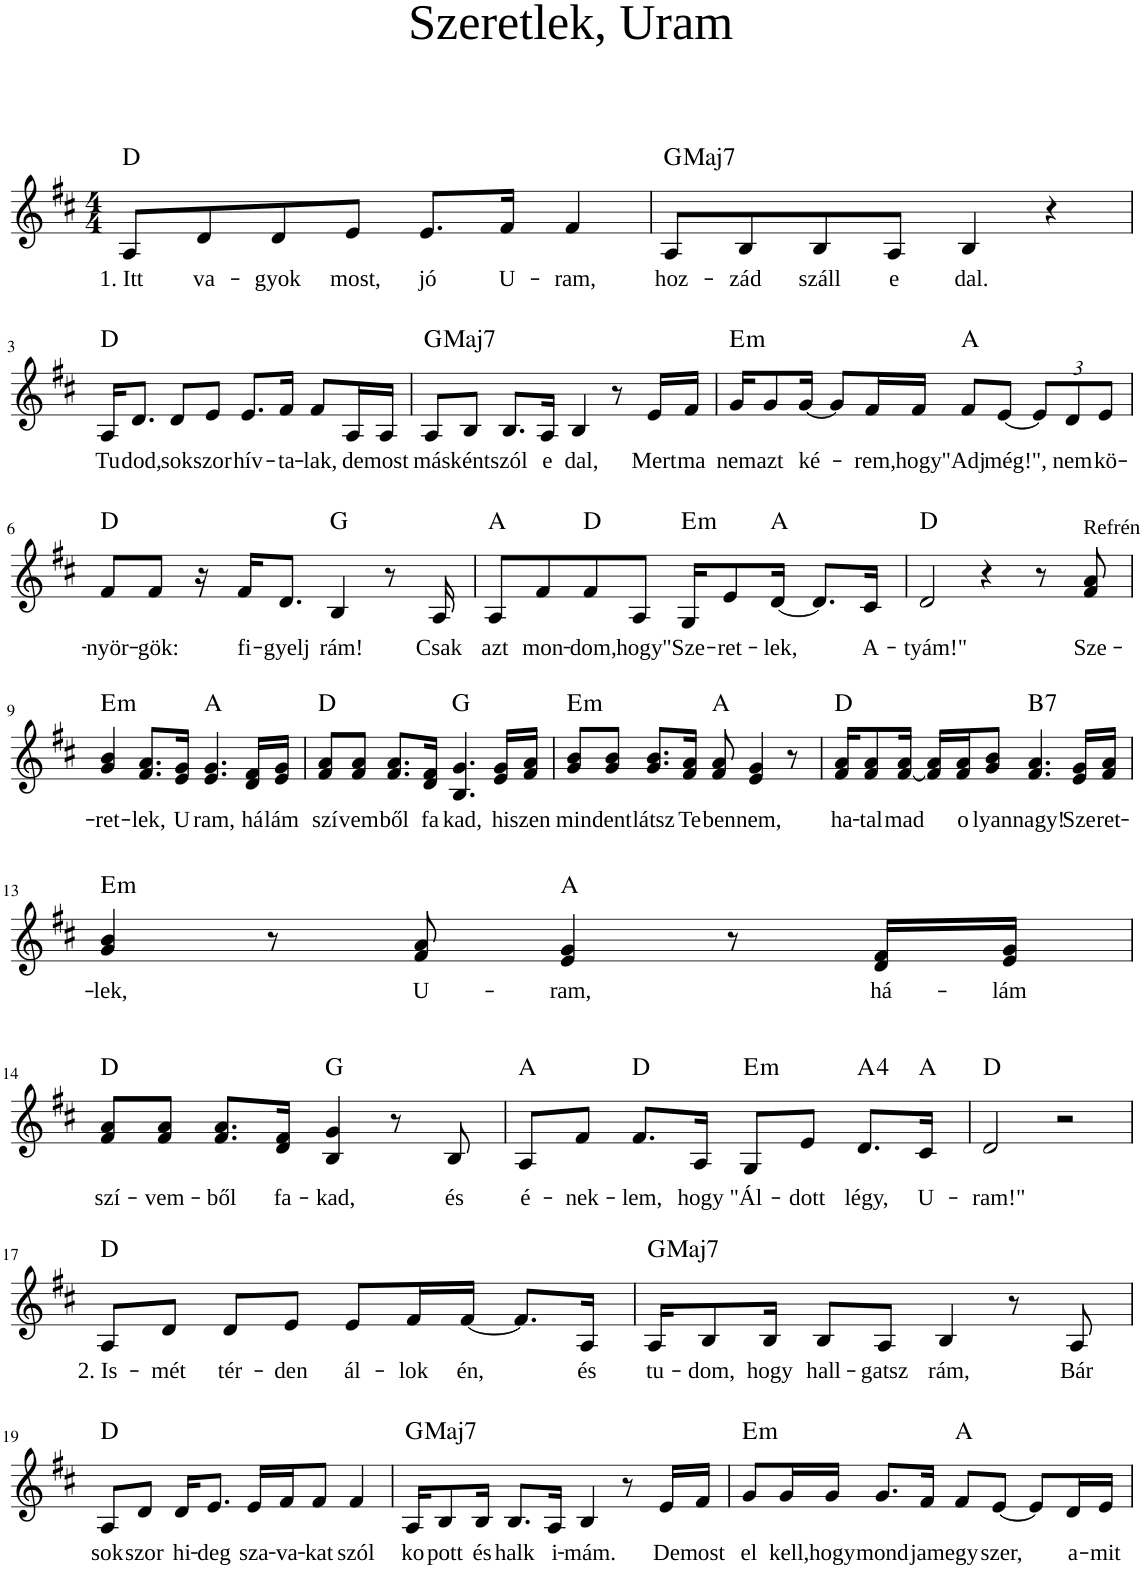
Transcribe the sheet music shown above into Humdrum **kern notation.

**kern	**text	**harte
*part1	*part1	*part1
*staff1	*staff1	*
*I"Voice	*	*
*clefG2	*	*
*k[f#c#]	*	*
*M4/4	*	*
=1	=1	=1
!	!LO:LY:b	!
8A/L	1. Itt	D:maj
!	!LO:LY:b	!
8d/	va-	.
!	!LO:LY:b	!
8d/	-gyok	.
!	!LO:LY:b	!
8e/J	most,	.
!	!LO:LY:b	!
8.e/L	jó	.
!	!LO:LY:b	!
16f#/Jk	U-	.
!	!LO:LY:b	!
4f#/	-ram,	.
=2	=2	=2
!	!LO:LY:b	!LO:H:kt=Maj7
8A/L	hoz-	G:maj7
!	!LO:LY:b	!
8B/	-zád	.
!	!LO:LY:b	!
8B/	száll	.
!	!LO:LY:b	!
8A/J	e	.
!	!LO:LY:b	!
4B/	dal.	.
4r	.	.
!!LO:LB:g=z
=3	=3	=3
!	!LO:LY:b	!
16A/KL	Tu-	D:maj
!	!LO:LY:b	!
8.d/J	-dod,	.
!	!LO:LY:b	!
8d/L	sok-	.
!	!LO:LY:b	!
8e/J	-szor	.
!	!LO:LY:b	!
8.e/L	hív-	.
!	!LO:LY:b	!
16f#/Jk	-ta-	.
!	!LO:LY:b	!
8f#/L	-lak,	.
!	!LO:LY:b	!
16A/L	de	.
!	!LO:LY:b	!
16A/JJ	most	.
=4	=4	=4
!	!LO:LY:b	!LO:H:kt=Maj7
8A/L	más-	G:maj7
!	!LO:LY:b	!
8B/J	-ként	.
!	!LO:LY:b	!
8.B/L	szól	.
!	!LO:LY:b	!
16A/Jk	e	.
!	!LO:LY:b	!
4B/	dal,	.
8r	.	.
!	!LO:LY:b	!
16e/LL	Mert	.
!	!LO:LY:b	!
16f#/JJ	ma	.
=5	=5	=5
!	!LO:LY:b	!LO:H:kt=m
16g/KL	nem	E:min
!	!LO:LY:b	!
8g/	azt	.
!	!LO:LY:b	!
[16g/Jk	ké-	.
8g/L]	.	.
!	!LO:LY:b	!
16f#/L	rem,	.
!	!LO:LY:b	!
16f#/JJ	hogy	.
!	!LO:LY:b	!
8f#/L	"Adj	A:maj
!	!LO:LY:b	!
[8e/J	még!",	.
*Xbrackettup	*	*
12e/L]	.	.
!	!LO:LY:b	!
12d/	nem	.
!	!LO:LY:b	!
12e/J	kö-	.
!!LO:LB:g=z
=6	=6	=6
!	!LO:LY:b	!
8f#/L	-nyör-	D:maj
!	!LO:LY:b	!
8f#/J	-gök:	.
16r	.	.
!	!LO:LY:b	!
16f#/KL	fi-	.
!	!LO:LY:b	!
8.d/J	-gyelj	.
!	!LO:LY:b	!
4B/	rám!	G:maj
8r	.	.
!	!LO:LY:b	!
16A/	Csak	.
=7	=7	=7
!	!LO:LY:b	!
8A/L	azt	A:maj
!	!LO:LY:b	!
8f#/	mon-	.
!	!LO:LY:b	!
8f#/	-dom,	D:maj
!	!LO:LY:b	!
8A/J	hogy	.
!	!LO:LY:b	!LO:H:kt=m
16G/KL	"Sze-	E:min
!	!LO:LY:b	!
8e/	-ret-	.
!	!LO:LY:b	!
[16d/Jk	-lek,	A:maj
8.d/L]	.	.
!	!LO:LY:b	!
16c#/Jk	A-	.
=8	=8	=8
!	!LO:LY:b	!
2d/	-tyám!"	D:maj
4r	.	.
8r	.	.
!LO:TX:a:t=Refrén	!	!
!	!LO:LY:b	!
8f#/ 8a/	Sze-	.
!!LO:LB:g=z
=9	=9	=9
!	!LO:LY:b	!LO:H:kt=m
4g/ 4b/	-ret-	E:min
!	!LO:LY:b	!
8.f#/ 8.a/L	-lek,	.
!	!LO:LY:b	!
16e/ 16g/Jk	U-	.
!	!LO:LY:b	!
4.e/ 4.g/	-ram,	A:maj
!	!LO:LY:b	!
16d/ 16f#/LL	há-	.
!	!LO:LY:b	!
16e/ 16g/JJ	-lám	.
=10	=10	=10
!	!LO:LY:b	!
8f#/ 8a/L	szí-	D:maj
!	!LO:LY:b	!
8f#/ 8a/J	-vem-	.
!	!LO:LY:b	!
8.f#/ 8.a/L	-ből	.
!	!LO:LY:b	!
16d/ 16f#/Jk	fa-	.
!	!LO:LY:b	!
4.B/ 4.g/	-kad,	G:maj
!	!LO:LY:b	!
16e/ 16g/LL	hi-	.
!	!LO:LY:b	!
16f#/ 16a/JJ	-szen	.
=11	=11	=11
!	!LO:LY:b	!LO:H:kt=m
8g/ 8b/L	min-	E:min
!	!LO:LY:b	!
8g/ 8b/J	-dent	.
!	!LO:LY:b	!
8.g/ 8.b/L	látsz	.
!	!LO:LY:b	!
16f#/ 16a/Jk	Te	.
!	!LO:LY:b	!
8f#/ 8a/	ben-	A:maj
!	!LO:LY:b	!
4e/ 4g/	-nem,	.
8r	.	.
=12	=12	=12
!	!LO:LY:b	!
16f#/ 16a/KL	ha-	D:maj
!	!LO:LY:b	!
8f#/ 8a/	-tal-	.
!	!LO:LY:b	!
[16f#/ 16a/Jk	-mad	.
16f#/] 16a/LL	.	.
!	!LO:LY:b	!
16f#/ 16a/J	o-	.
!	!LO:LY:b	!
8g/ 8b/J	-lyan	.
!	!LO:LY:b	!LO:H:kt=7
4.f#/ 4.a/	nagy!	B:7
!	!LO:LY:b	!
16e/ 16g/LL	Sze-	.
!	!LO:LY:b	!
16f#/ 16a/JJ	ret-	.
!!LO:LB:g=z
=13	=13	=13
!	!LO:LY:b	!LO:H:kt=m
4g/ 4b/	-lek,	E:min
8r	.	.
!	!LO:LY:b	!
8f#/ 8a/	U-	.
!	!LO:LY:b	!
4e/ 4g/	-ram,	A:maj
8r	.	.
!	!LO:LY:b	!
16d/ 16f#/LL	há-	.
!	!LO:LY:b	!
16e/ 16g/JJ	-lám	.
!!LO:LB:g=z
=14	=14	=14
!	!LO:LY:b	!
8f#/ 8a/L	szí-	D:maj
!	!LO:LY:b	!
8f#/ 8a/J	-vem-	.
!	!LO:LY:b	!
8.f#/ 8.a/L	-ből	.
!	!LO:LY:b	!
16d/ 16f#/Jk	fa-	.
!	!LO:LY:b	!
4B/ 4g/	-kad,	G:maj
8r	.	.
!	!LO:LY:b	!
8B/	és	.
=15	=15	=15
!	!LO:LY:b	!
8A/L	é-	A:maj
!	!LO:LY:b	!
8f#/J	-nek-	.
!	!LO:LY:b	!
8.f#/L	-lem,	D:maj
!	!LO:LY:b	!
16A/Jk	hogy	.
!	!LO:LY:b	!LO:H:kt=m
8G/L	"Ál-	E:min
!	!LO:LY:b	!
8e/J	-dott	.
!	!LO:LY:b	!
8.d/L	légy,	A:maj(4)
!	!LO:LY:b	!
16c#/Jk	U-	A:maj
=16	=16	=16
!	!LO:LY:b	!
2d/	-ram!"	D:maj
2r	.	.
!!LO:LB:g=z
=17	=17	=17
!	!LO:LY:b	!
8A/L	2. Is-	D:maj
!	!LO:LY:b	!
8d/J	-mét	.
!	!LO:LY:b	!
8d/L	tér-	.
!	!LO:LY:b	!
8e/J	-den	.
!	!LO:LY:b	!
8e/L	ál-	.
!	!LO:LY:b	!
16f#/L	-lok	.
!	!LO:LY:b	!
[16f#/JJ	én,	.
8.f#/L]	.	.
!	!LO:LY:b	!
16A/Jk	és	.
=18	=18	=18
!	!LO:LY:b	!LO:H:kt=Maj7
16A/KL	tu-	G:maj7
!	!LO:LY:b	!
8B/	-dom,	.
!	!LO:LY:b	!
16B/Jk	hogy	.
!	!LO:LY:b	!
8B/L	hall-	.
!	!LO:LY:b	!
8A/J	-gatsz	.
!	!LO:LY:b	!
4B/	rám,	.
8r	.	.
!	!LO:LY:b	!
8A/	Bár	.
!!LO:LB:g=z
=19	=19	=19
!	!LO:LY:b	!
8A/L	sok-	D:maj
!	!LO:LY:b	!
8d/J	-szor	.
!	!LO:LY:b	!
16d/KL	hi-	.
!	!LO:LY:b	!
8.e/J	-deg	.
!	!LO:LY:b	!
16e/LL	sza-	.
!	!LO:LY:b	!
16f#/J	-va-	.
!	!LO:LY:b	!
8f#/J	-kat	.
!	!LO:LY:b	!
4f#/	szól	.
=20	=20	=20
!	!LO:LY:b	!LO:H:kt=Maj7
16A/KL	ko-	G:maj7
!	!LO:LY:b	!
8B/	-pott	.
!	!LO:LY:b	!
16B/Jk	és	.
!	!LO:LY:b	!
8.B/L	halk	.
!	!LO:LY:b	!
16A/Jk	i-	.
!	!LO:LY:b	!
4B/	-mám.	.
8r	.	.
!	!LO:LY:b	!
16e/LL	De	.
!	!LO:LY:b	!
16f#/JJ	most	.
=21	=21	=21
!	!LO:LY:b	!LO:H:kt=m
8g/L	el	E:min
!	!LO:LY:b	!
16g/L	kell,	.
!	!LO:LY:b	!
16g/JJ	hogy	.
!	!LO:LY:b	!
8.g/L	mond-	.
!	!LO:LY:b	!
16f#/Jk	-jam	.
!	!LO:LY:b	!
8f#/L	egy-	A:maj
!	!LO:LY:b	!
[8e/J	-szer,	.
8e/L]	.	.
!	!LO:LY:b	!
16d/L	a-	.
!	!LO:LY:b	!
16e/JJ	-mit	.
=	=	=
*-	*-	*-
